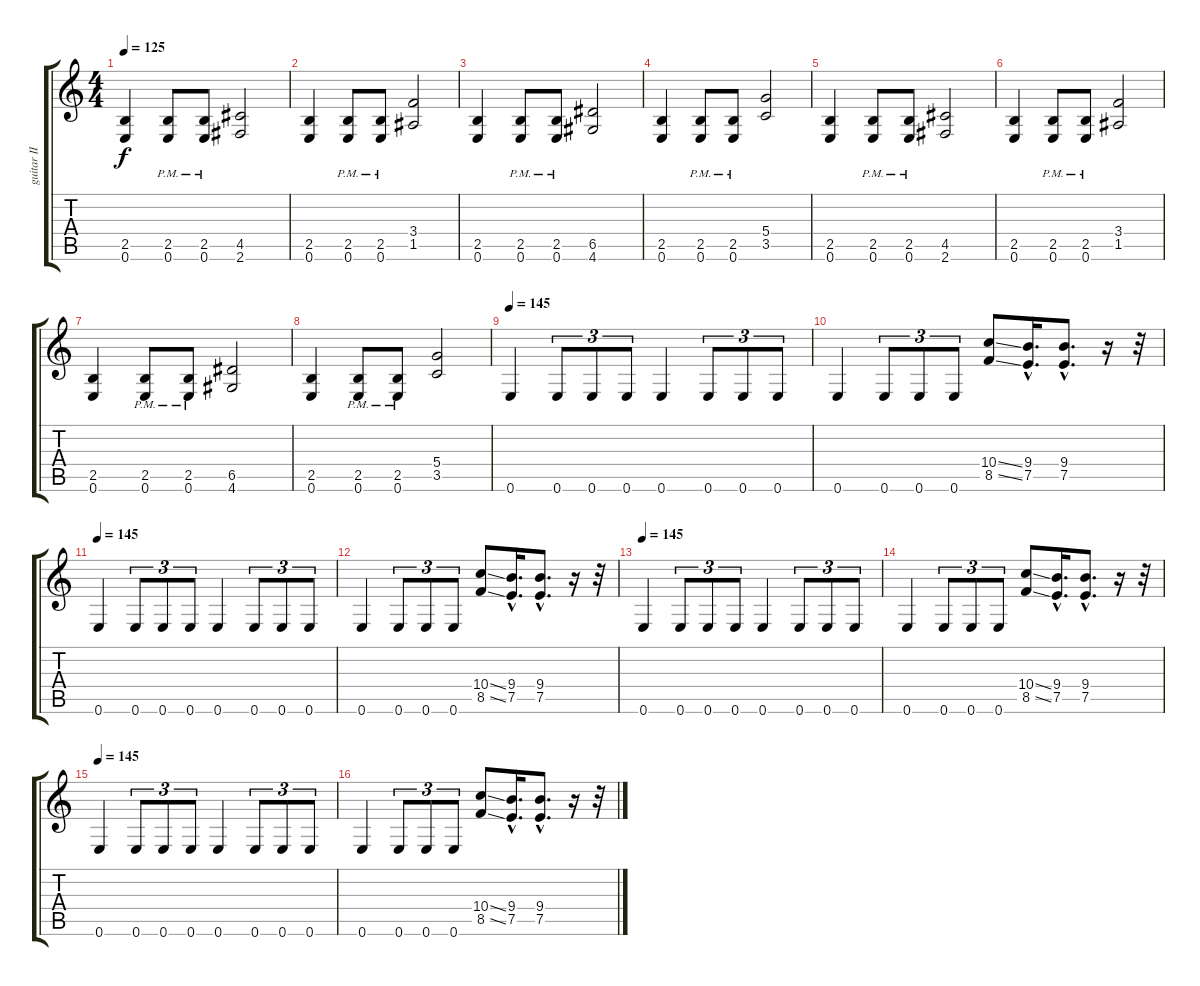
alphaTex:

\track ("guitar II" "guitar II") {instrument distortionguitar}
\staff {score tabs}
\tuning (E4 B3 G3 D3 A2 E2) {hide}
\ts (4 4)
\tempo 125
\clef g2
\ks c
(2.5 0.6).4{dy f} (2.5{pm} 0.6{pm}).8 (2.5{pm} 0.6{pm}).8 (4.5 2.6).2 |
(2.5 0.6).4 (2.5{pm} 0.6{pm}).8 (2.5{pm} 0.6{pm}).8 (3.4 1.5).2 |
(2.5 0.6).4 (2.5{pm} 0.6{pm}).8 (2.5{pm} 0.6{pm}).8 (6.5 4.6).2 |
(2.5 0.6).4 (2.5{pm} 0.6{pm}).8 (2.5{pm} 0.6{pm}).8 (5.4 3.5).2 |
(2.5 0.6).4 (2.5{pm} 0.6{pm}).8 (2.5{pm} 0.6{pm}).8 (4.5 2.6).2 |
(2.5 0.6).4 (2.5{pm} 0.6{pm}).8 (2.5{pm} 0.6{pm}).8 (3.4 1.5).2 |
(2.5 0.6).4 (2.5{pm} 0.6{pm}).8 (2.5{pm} 0.6{pm}).8 (6.5 4.6).2 |
(2.5 0.6).4 (2.5{pm} 0.6{pm}).8 (2.5{pm} 0.6{pm}).8 (5.4 3.5).2 |
\tempo 145
0.6.4 0.6.8{tu (3 2)} 0.6.8{tu (3 2)} 0.6.8{tu (3 2)} 0.6.4 0.6.8{tu (3 2)} 0.6.8{tu (3 2)} 0.6.8{tu (3 2)} |
0.6.4 0.6.8{tu (3 2)} 0.6.8{tu (3 2)} 0.6.8{tu (3 2)} (10.4{ss} 8.5{ss}).8 (9.4{hac} 7.5{hac}).16{d} (9.4{hac} 7.5{hac}).8{d} r.16 r.32 |
\tempo 145
0.6.4 0.6.8{tu (3 2)} 0.6.8{tu (3 2)} 0.6.8{tu (3 2)} 0.6.4 0.6.8{tu (3 2)} 0.6.8{tu (3 2)} 0.6.8{tu (3 2)} |
0.6.4 0.6.8{tu (3 2)} 0.6.8{tu (3 2)} 0.6.8{tu (3 2)} (10.4{ss} 8.5{ss}).8 (9.4{hac} 7.5{hac}).16{d} (9.4{hac} 7.5{hac}).8{d} r.16 r.32 |
\tempo 145
0.6.4 0.6.8{tu (3 2)} 0.6.8{tu (3 2)} 0.6.8{tu (3 2)} 0.6.4 0.6.8{tu (3 2)} 0.6.8{tu (3 2)} 0.6.8{tu (3 2)} |
0.6.4 0.6.8{tu (3 2)} 0.6.8{tu (3 2)} 0.6.8{tu (3 2)} (10.4{ss} 8.5{ss}).8 (9.4{hac} 7.5{hac}).16{d} (9.4{hac} 7.5{hac}).8{d} r.16 r.32 |
\tempo 145
0.6.4 0.6.8{tu (3 2)} 0.6.8{tu (3 2)} 0.6.8{tu (3 2)} 0.6.4 0.6.8{tu (3 2)} 0.6.8{tu (3 2)} 0.6.8{tu (3 2)} |
0.6.4 0.6.8{tu (3 2)} 0.6.8{tu (3 2)} 0.6.8{tu (3 2)} (10.4{ss} 8.5{ss}).8 (9.4{hac} 7.5{hac}).16{d} (9.4{hac} 7.5{hac}).8{d} r.16 r.32
